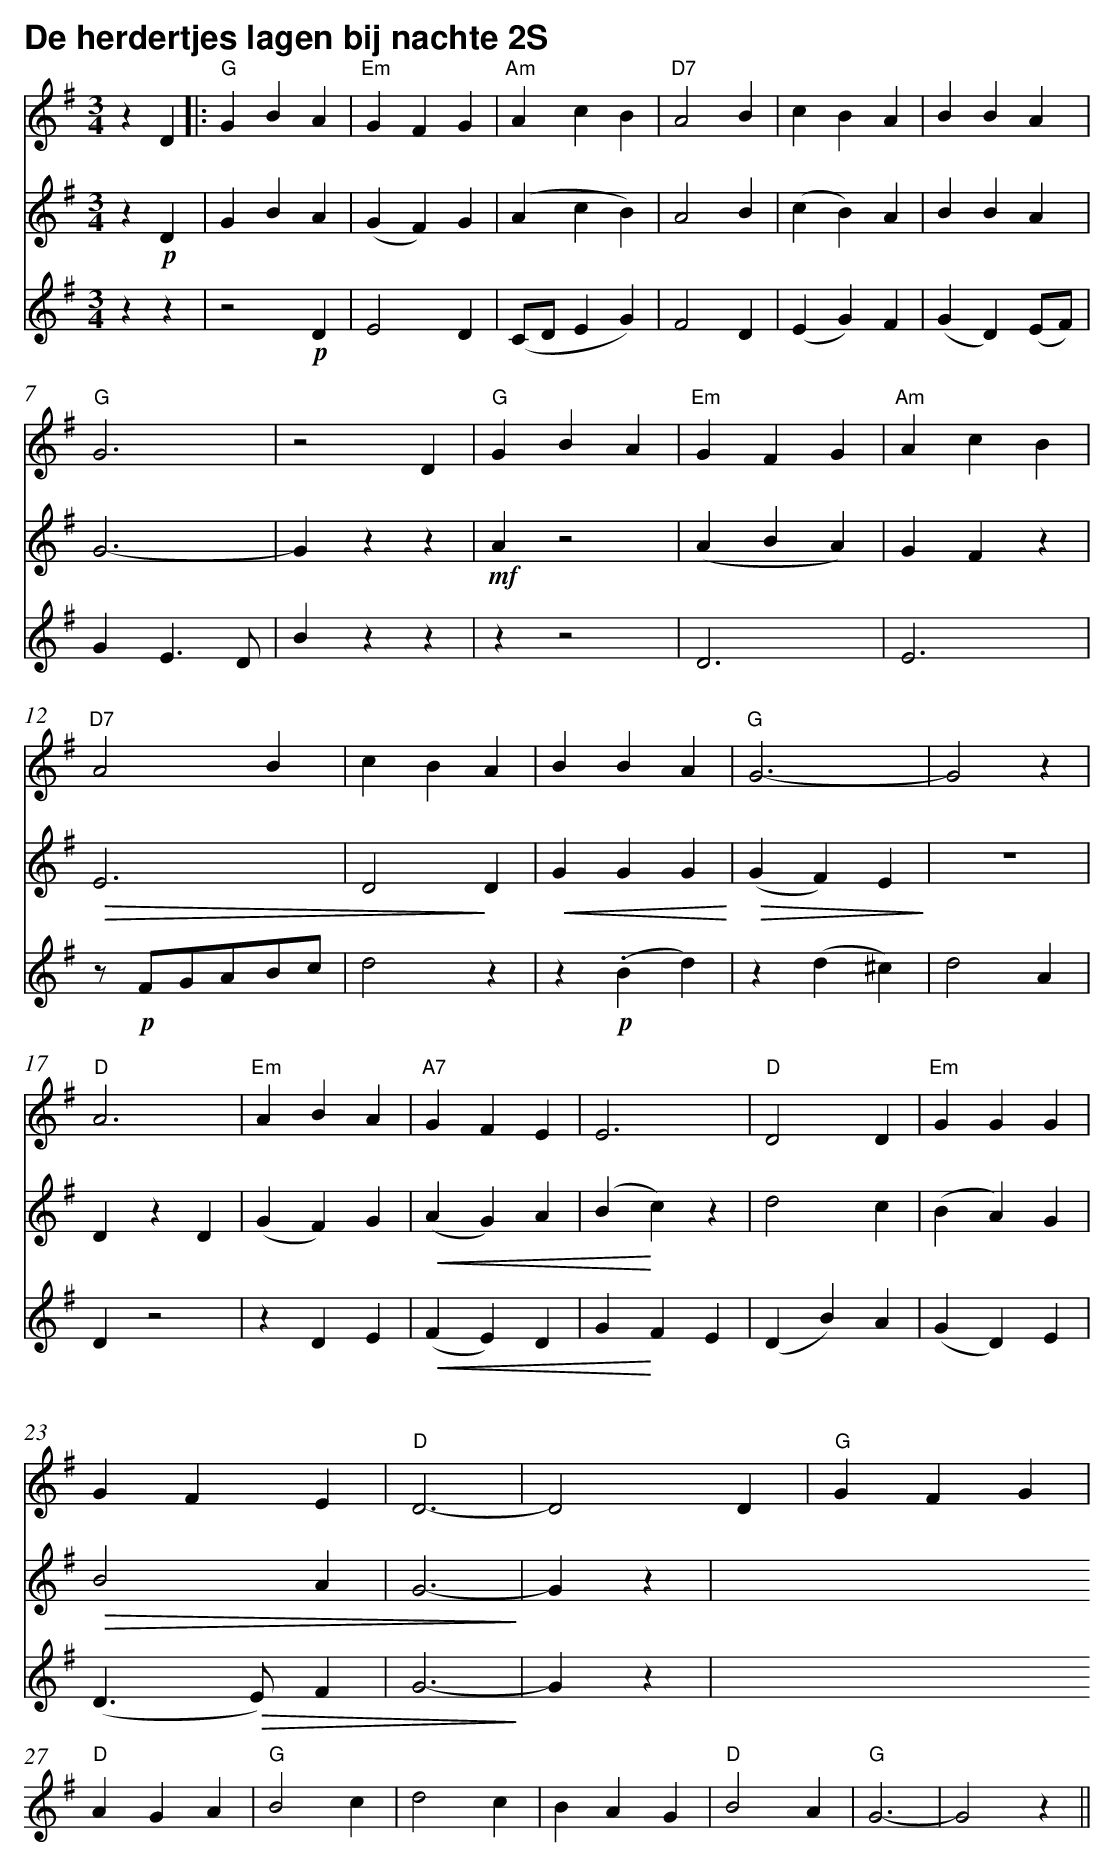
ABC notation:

X:1
T:De herdertjes lagen bij nachte 2S
%%score 1 2 3
L:1/4
M:3/4
K:G
V:1 treble
V:2 treble
V:1
zD |:"G" G B A |"Em" G F G |"Am" A c B |"D7" A2 B | c B A | B B A |"G" G3 | z2 D | "G" G B A |"Em" G F G |
"Am"A c B |"D7" A2 B | c B A | B B A | "G "G3- | G2 z |"D" A3 |"Em" A B A | "A7" G F E | E3 |"D" D2 D |"Em" G G G |
G F E |"D" D3- | D2 D | "G"G F G | "D"A G A |"G" B2 c | d2 c | B A G |"D" B2 A |"G" G3- | G2 z ||
V:2
z!p! D | G B A | (G F) G | (A c B) | A2 B |$[K:G] (c B) A | B B A | G3- | G z z |!mf! A z2 |
(A B A) |$ G F z |!>(! E3 | D2!>)! D |!<(! G G G!<)! |!>(! (G F) E!>)! |$ z3 | D z D | (G F) G |
!<(! (A G) A | (B!<)! c) z |$ d2 c | (B A) G |!>(! B2 A | G3-!>)! | G z |
V:3
[K:G] z z | z2!p! D | E2 D | (C/D/ E G) | F2 D |$ (E G) F | (G D) (E/F/) | G E3/2 D/ | B z z |
z z2 | D3 |$ E3 | z/!p! F/G/A/B/c/ | d2 z | z!p! (.B d) | z (d ^c) |$ d2 A | D z2 | z D E |
!<(! (F E) D | G!<)! F E |$ (D B) A | (G D) E | (D3/2!>(! E/) F | G3-!>)! | G z |
